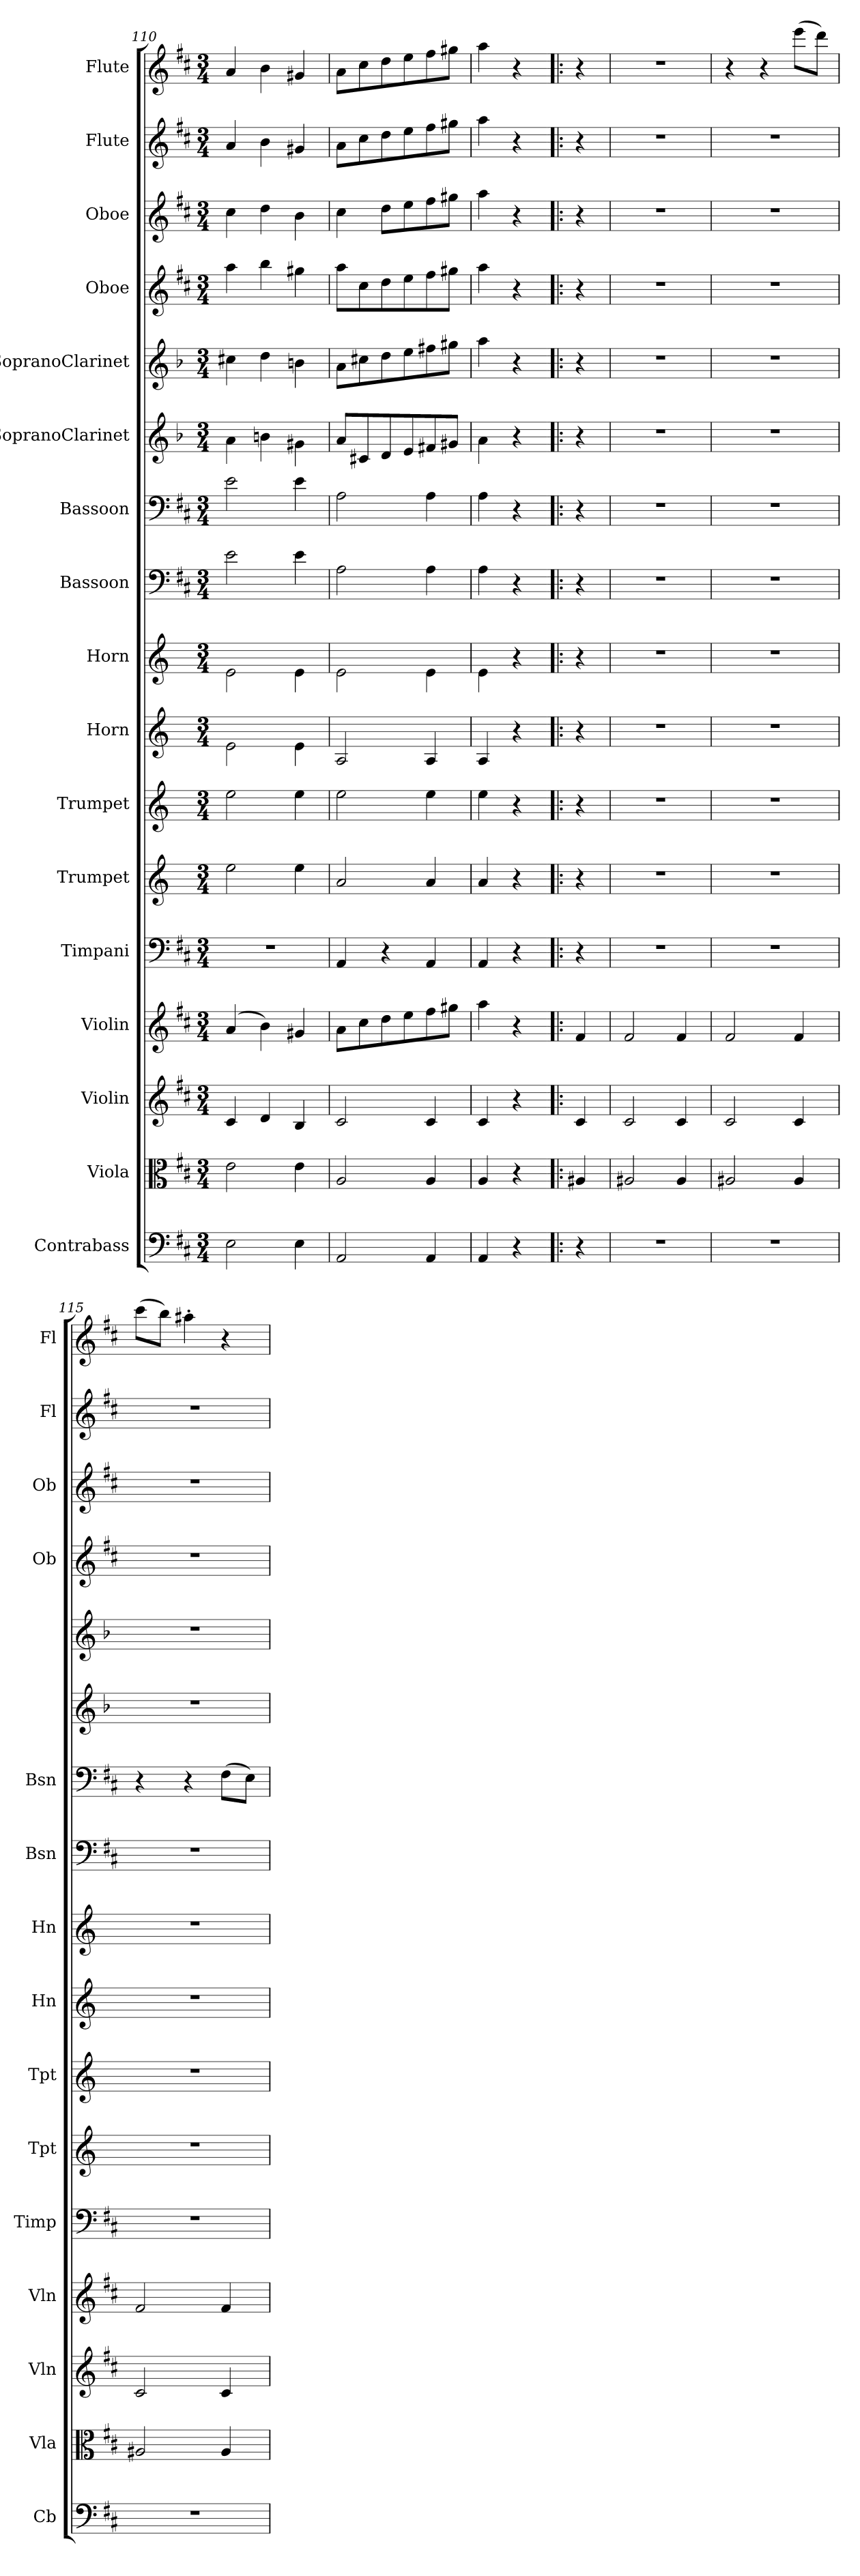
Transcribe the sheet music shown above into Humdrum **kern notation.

**kern	**kern	**kern	**kern	**kern	**kern	**kern	**kern	**kern	**kern	**kern	**kern	**kern	**kern	**kern	**kern	**kern
*part17	*part16	*part15	*part14	*part13	*part12	*part11	*part10	*part9	*part8	*part7	*part6	*part5	*part4	*part3	*part2	*part1
*staff17	*staff16	*staff15	*staff14	*staff13	*staff12	*staff11	*staff10	*staff9	*staff8	*staff7	*staff6	*staff5	*staff4	*staff3	*staff2	*staff1
*I"Contrabass	*I"Viola	*I"Violin	*I"Violin	*I"Timpani	*I"Trumpet	*I"Trumpet	*I"Horn	*I"Horn	*I"Bassoon	*I"Bassoon	*I"SopranoClarinet	*I"SopranoClarinet	*I"Oboe	*I"Oboe	*I"Flute	*I"Flute
*I'Cb	*I'Vla	*I'Vln	*I'Vln	*I'Timp	*I'Tpt	*I'Tpt	*I'Hn	*I'Hn	*I'Bsn	*I'Bsn	*	*	*I'Ob	*I'Ob	*I'Fl	*I'Fl
*clefF4	*clefC3	*clefG2	*clefG2	*clefF4	*clefG2	*clefG2	*clefG2	*clefG2	*clefF4	*clefF4	*clefG2	*clefG2	*clefG2	*clefG2	*clefG2	*clefG2
*k[f#c#]	*k[f#c#]	*k[f#c#]	*k[f#c#]	*k[f#c#]	*k[]	*k[]	*k[]	*k[]	*k[f#c#]	*k[f#c#]	*k[b-]	*k[b-]	*k[f#c#]	*k[f#c#]	*k[f#c#]	*k[f#c#]
*M3/4	*M3/4	*M3/4	*M3/4	*M3/4	*M3/4	*M3/4	*M3/4	*M3/4	*M3/4	*M3/4	*M3/4	*M3/4	*M3/4	*M3/4	*M3/4	*M3/4
=110	=110	=110	=110	=110	=110	=110	=110	=110	=110	=110	=110	=110	=110	=110	=110	=110
2E\	2e\	4c#/	(4a/	2.r	2ee\	2ee\	2e\	2e\	2e\	2e\	4a\	4cc#X\	4aa\	4cc#\	4a/	4a/
.	.	4d/	4b\)	.	.	.	.	.	.	.	4bn\	4dd\	4bb\	4dd\	4b\	4b\
4E\	4e\	4B/	4g#X/	.	4ee\	4ee\	4e\	4e\	4e\	4e\	4g#X\	4bn\	4gg#X\	4b\	4g#X/	4g#X/
=111	=111	=111	=111	=111	=111	=111	=111	=111	=111	=111	=111	=111	=111	=111	=111	=111
2AA/	2A/	2c#/	8a\L	4AA/	2a/	2ee\	2A/	2e\	2A\	2A\	8a/L	8a\L	8aa\L	4cc#\	8a\L	8a\L
.	.	.	8cc#\	.	.	.	.	.	.	.	8c#X/	8cc#X\	8cc#\	.	8cc#\	8cc#\
.	.	.	8dd\	4r	.	.	.	.	.	.	8d/	8dd\	8dd\	8dd\L	8dd\	8dd\
.	.	.	8ee\	.	.	.	.	.	.	.	8e/	8ee\	8ee\	8ee\	8ee\	8ee\
4AA/	4A/	4c#/	8ff#\	4AA/	4a/	4ee\	4A/	4e\	4A\	4A\	8f#X/	8ff#X\	8ff#\	8ff#\	8ff#\	8ff#\
.	.	.	8gg#X\J	.	.	.	.	.	.	.	8g#X/J	8gg#X\J	8gg#X\J	8gg#X\J	8gg#X\J	8gg#X\J
=112	=112	=112	=112	=112	=112	=112	=112	=112	=112	=112	=112	=112	=112	=112	=112	=112
4AA/	4A/	4c#/	4aa\	4AA/	4a/	4ee\	4A/	4e\	4A\	4A\	4a\	4aa\	4aa\	4aa\	4aa\	4aa\
4r	4r	4r	4r	4r	4r	4r	4r	4r	4r	4r	4r	4r	4r	4r	4r	4r
=!|:	=!|:	=!|:	=!|:	=!|:	=!|:	=!|:	=!|:	=!|:	=!|:	=!|:	=!|:	=!|:	=!|:	=!|:	=!|:	=!|:
4r	4A#X/	4c#/	4f#/	4r	4r	4r	4r	4r	4r	4r	4r	4r	4r	4r	4r	4r
=113	=113	=113	=113	=113	=113	=113	=113	=113	=113	=113	=113	=113	=113	=113	=113	=113
2.r	2A#X/	2c#/	2f#/	2.r	2.r	2.r	2.r	2.r	2.r	2.r	2.r	2.r	2.r	2.r	2.r	2.r
.	4A#/	4c#/	4f#/	.	.	.	.	.	.	.	.	.	.	.	.	.
=114	=114	=114	=114	=114	=114	=114	=114	=114	=114	=114	=114	=114	=114	=114	=114	=114
2.r	2A#X/	2c#/	2f#/	2.r	2.r	2.r	2.r	2.r	2.r	2.r	2.r	2.r	2.r	2.r	2.r	4r
.	.	.	.	.	.	.	.	.	.	.	.	.	.	.	.	4r
.	4A#/	4c#/	4f#/	.	.	.	.	.	.	.	.	.	.	.	.	(8eee\L
.	.	.	.	.	.	.	.	.	.	.	.	.	.	.	.	8ddd\J)
=115	=115	=115	=115	=115	=115	=115	=115	=115	=115	=115	=115	=115	=115	=115	=115	=115
2.r	2A#X/	2c#/	2f#/	2.r	2.r	2.r	2.r	2.r	2.r	4r	2.r	2.r	2.r	2.r	2.r	(8ccc#\L
.	.	.	.	.	.	.	.	.	.	.	.	.	.	.	.	8bb\J)
.	.	.	.	.	.	.	.	.	.	4r	.	.	.	.	.	4aa#X'\
.	4A#/	4c#/	4f#/	.	.	.	.	.	.	(8F#\L	.	.	.	.	.	4r
.	.	.	.	.	.	.	.	.	.	8E\J)	.	.	.	.	.	.
=	=	=	=	=	=	=	=	=	=	=	=	=	=	=	=	=
*-	*-	*-	*-	*-	*-	*-	*-	*-	*-	*-	*-	*-	*-	*-	*-	*-
